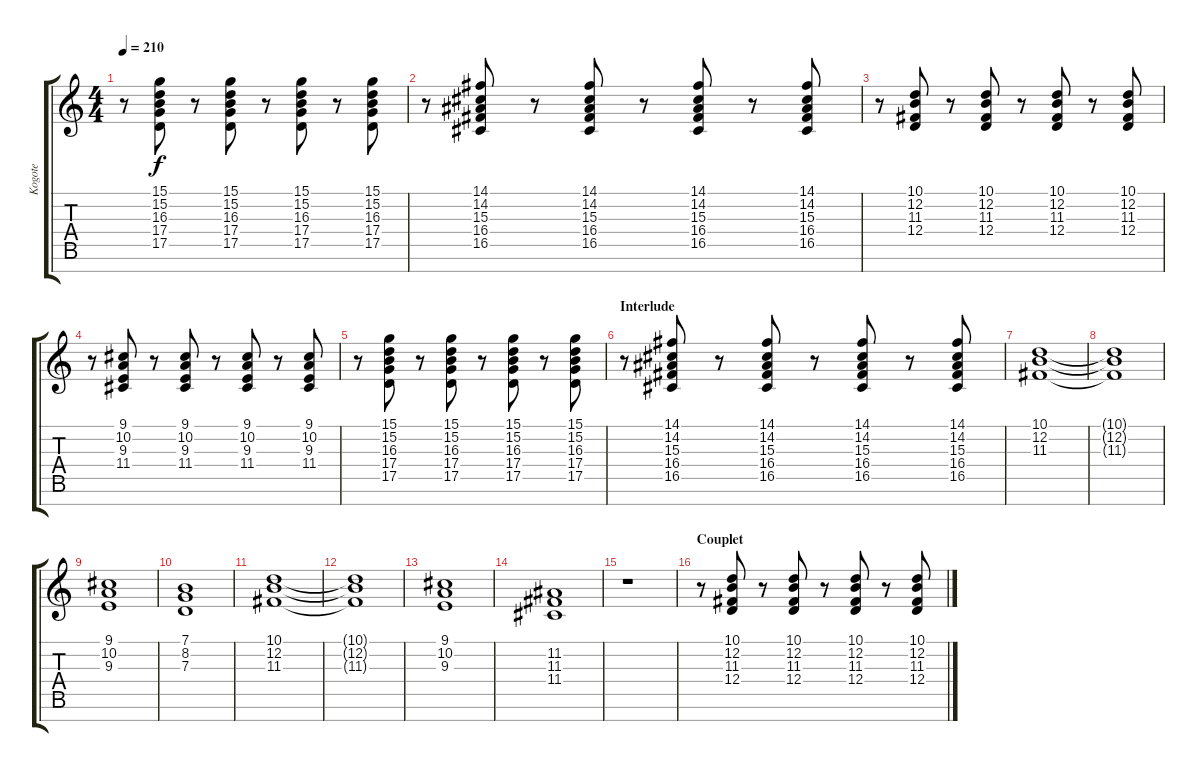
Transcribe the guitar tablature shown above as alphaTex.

\track ("Kogote" "Kogote") {instrument drawbarorgan}
\staff {score tabs}
\tuning (E4 B3 G3 D3 A2 E2 B1) {hide}
\ts (4 4)
\tempo 210
\clef g2
\ks c
r.8{dy f} (15.1 15.2 16.3 17.4 17.5).8 r.8 (15.1 15.2 16.3 17.4 17.5).8 r.8 (15.1 15.2 16.3 17.4 17.5).8 r.8 (15.1 15.2 16.3 17.4 17.5).8 |
r.8 (14.1 14.2 15.3 16.4 16.5).8 r.8 (14.1 14.2 15.3 16.4 16.5).8 r.8 (14.1 14.2 15.3 16.4 16.5).8 r.8 (14.1 14.2 15.3 16.4 16.5).8 |
r.8 (10.1 12.2 11.3 12.4).8 r.8 (10.1 12.2 11.3 12.4).8 r.8 (10.1 12.2 11.3 12.4).8 r.8 (10.1 12.2 11.3 12.4).8 |
r.8 (9.1 10.2 9.3 11.4).8 r.8 (9.1 10.2 9.3 11.4).8 r.8 (9.1 10.2 9.3 11.4).8 r.8 (9.1 10.2 9.3 11.4).8 |
r.8 (15.1 15.2 16.3 17.4 17.5).8 r.8 (15.1 15.2 16.3 17.4 17.5).8 r.8 (15.1 15.2 16.3 17.4 17.5).8 r.8 (15.1 15.2 16.3 17.4 17.5).8 |
\section ("" "Interlude")
r.8 (14.1 14.2 15.3 16.4 16.5).8 r.8 (14.1 14.2 15.3 16.4 16.5).8 r.8 (14.1 14.2 15.3 16.4 16.5).8 r.8 (14.1 14.2 15.3 16.4 16.5).8 |
(10.1 12.2 11.3).1 |
(10.1{t} 12.2{t} 11.3{t}).1 |
(9.1 10.2 9.3).1 |
(7.1 8.2 7.3).1 |
(10.1 12.2 11.3).1 |
(10.1{t} 12.2{t} 11.3{t}).1 |
(9.1 10.2 9.3).1 |
(11.2 11.3 11.4).1 |
r.1 |
\section ("" "Couplet")
r.8 (10.1 12.2 11.3 12.4).8 r.8 (10.1 12.2 11.3 12.4).8 r.8 (10.1 12.2 11.3 12.4).8 r.8 (10.1 12.2 11.3 12.4).8
